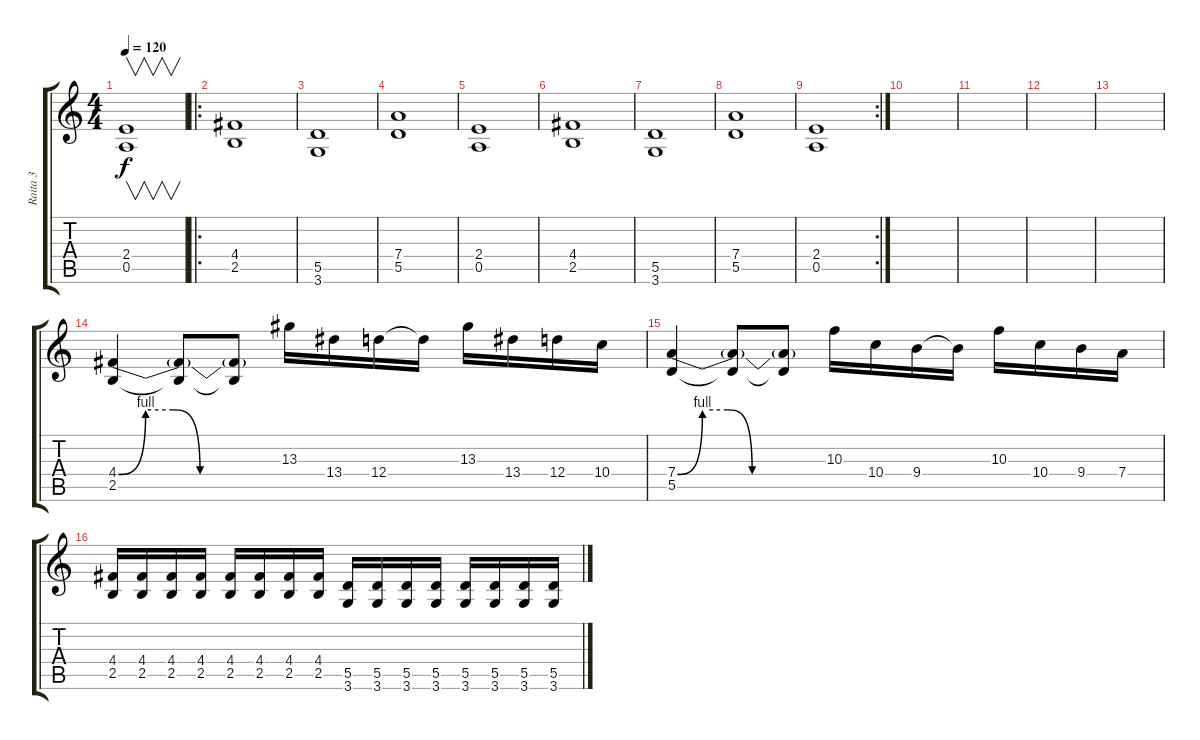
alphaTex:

\track ("Raita 3" "Raita 3") {instrument distortionguitar}
\staff {score tabs}
\tuning (E4 B3 G3 D3 A2 E2) {hide}
\ts (4 4)
\tempo 120
\clef g2
\ks c
(2.4 0.5).1{v dy f} |
\ro
(4.4 2.5).1 |
(5.5 3.6).1 |
(7.4 5.5).1 |
(2.4 0.5).1 |
(4.4 2.5).1 |
(5.5 3.6).1 |
(7.4 5.5).1 |
\rc 2
(2.4 0.5).1 |
|
|
|
|
(4.4{be (custom 0 0 10 4 20 4 30 0 40 0 50 0 60 0)} 2.5).4 (4.4{t} 2.5{t}).8 (4.4{t} 2.5{t}).8 13.3.16 13.4.16 12.4.16 12.4{t}.16 13.3.16 13.4.16 12.4.16 10.4.16 |
(7.4{be (custom 0 0 10 4 20 4 30 0 40 0 50 0 60 0)} 5.5).4 (7.4{t} 5.5{t}).8 (7.4{t} 5.5{t}).8 10.3.16 10.4.16 9.4.16 9.4{t}.16 10.3.16 10.4.16 9.4.16 7.4.16 |
(4.4 2.5).16 (4.4 2.5).16 (4.4 2.5).16 (4.4 2.5).16 (4.4 2.5).16 (4.4 2.5).16 (4.4 2.5).16 (4.4 2.5).16 (5.5 3.6).16 (5.5 3.6).16 (5.5 3.6).16 (5.5 3.6).16 (5.5 3.6).16 (5.5 3.6).16 (5.5 3.6).16 (5.5 3.6).16
